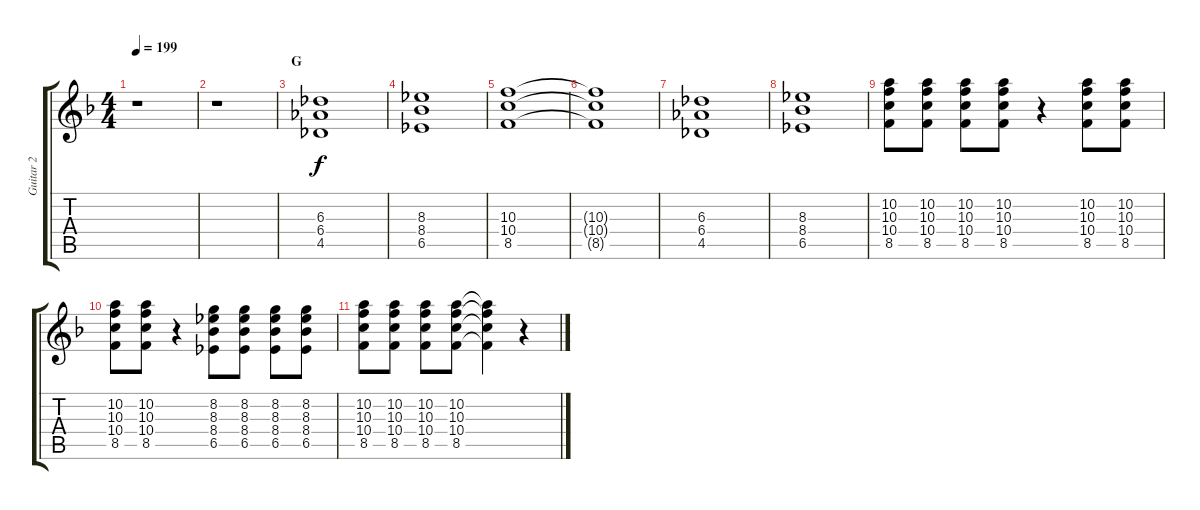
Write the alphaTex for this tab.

\track ("Guitar 2" "Guitar 2") {instrument distortionguitar}
\staff {score tabs}
\tuning (E4 B3 G3 D3 A2 E2) {hide}
\ts (4 4)
\tempo 199
\clef g2
\ks f
r.1{dy f} |
r.1 |
\section ("" "G")
(6.3 6.4 4.5).1 |
(8.3 8.4 6.5).1 |
(10.3 10.4 8.5).1 |
(10.3{t} 10.4{t} 8.5{t}).1 |
(6.3 6.4 4.5).1 |
(8.3 8.4 6.5).1 |
(10.2 10.3 10.4 8.5).8 (10.2 10.3 10.4 8.5).8 (10.2 10.3 10.4 8.5).8 (10.2 10.3 10.4 8.5).8 r.4 (10.2 10.3 10.4 8.5).8 (10.2 10.3 10.4 8.5).8 |
(10.2 10.3 10.4 8.5).8 (10.2 10.3 10.4 8.5).8 r.4 (8.2 8.3 8.4 6.5).8 (8.2 8.3 8.4 6.5).8 (8.2 8.3 8.4 6.5).8 (8.2 8.3 8.4 6.5).8 |
(10.2 10.3 10.4 8.5).8 (10.2 10.3 10.4 8.5).8 (10.2 10.3 10.4 8.5).8 (10.2 10.3 10.4 8.5).8 (10.2{t} 10.3{t} 10.4{t} 8.5{t}).4 r.4
